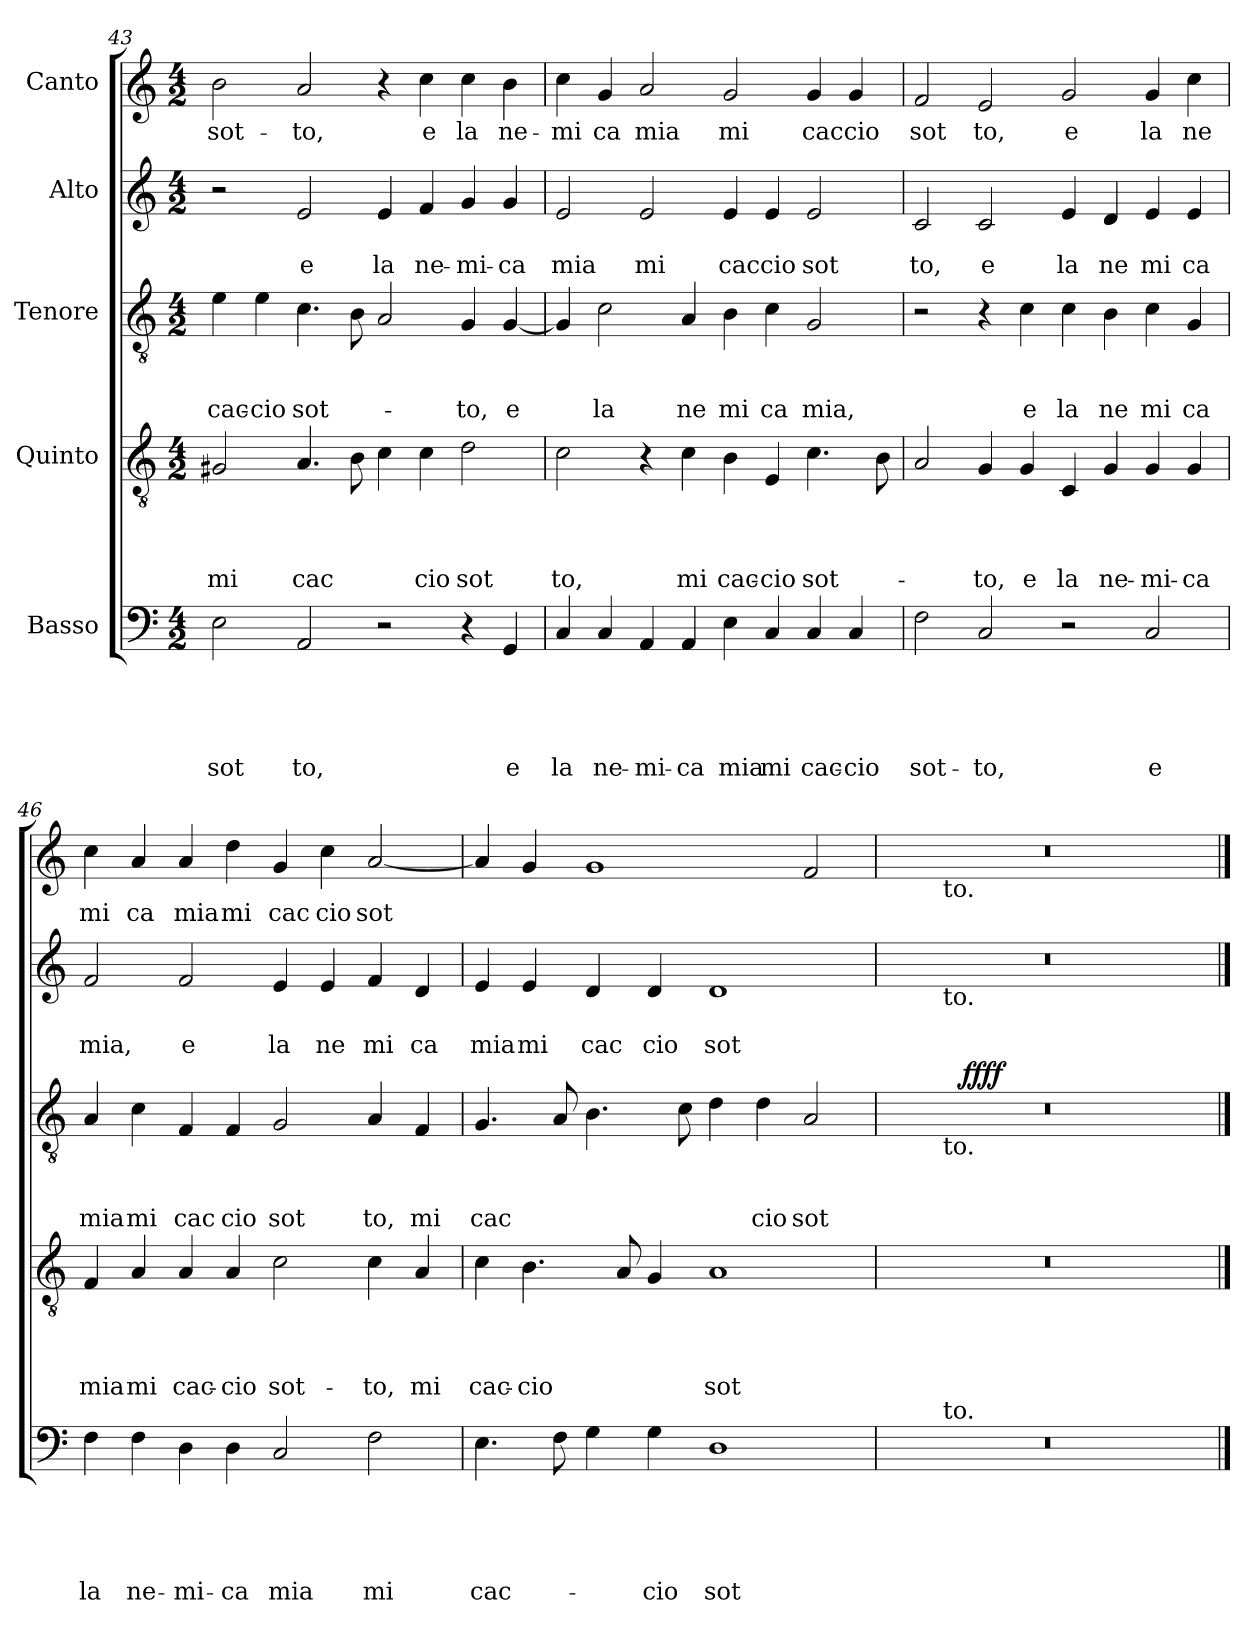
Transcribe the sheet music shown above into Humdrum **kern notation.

**kern	**text	**text	**text	**text	**text	**kern	**text	**text	**text	**text	**kern	**text	**text	**text	**dynam	**kern	**text	**text	**kern	**text
*part5	*part5	*part5	*part5	*part5	*part5	*part4	*part4	*part4	*part4	*part4	*part3	*part3	*part3	*part3	*part3	*part2	*part2	*part2	*part1	*part1
*staff5	*staff5	*staff5	*staff5	*staff5	*staff5	*staff4	*staff4	*staff4	*staff4	*staff4	*staff3	*staff3	*staff3	*staff3	*staff3	*staff2	*staff2	*staff2	*staff1	*staff1
*I"Basso	*	*	*	*	*	*I"Quinto	*	*	*	*	*I"Tenore	*	*	*	*	*I"Alto	*	*	*I"Canto	*
*clefF4	*	*	*	*	*	*clefGv2	*	*	*	*	*clefGv2	*	*	*	*	*clefG2	*	*	*clefG2	*
*k[]	*	*	*	*	*	*k[]	*	*	*	*	*k[]	*	*	*	*	*k[]	*	*	*k[]	*
*C:	*	*	*	*	*	*C:	*	*	*	*	*C:	*	*	*	*	*C:	*	*	*C:	*
*M4/2	*	*	*	*	*	*M4/2	*	*	*	*	*M4/2	*	*	*	*	*M4/2	*	*	*M4/2	*
=43	=43	=43	=43	=43	=43	=43	=43	=43	=43	=43	=43	=43	=43	=43	=43	=43	=43	=43	=43	=43
!	!	!	!	!	!LO:LY:b	!	!	!	!	!LO:LY:b	!	!	!	!LO:LY:b	!	!	!	!	!	!LO:LY:b
2E\	.	.	.	.	sot	2G#X/	.	.	.	mi	4e\	.	.	cac-	.	2r	.	.	2b\	sot-
!	!	!	!	!	!	!	!	!	!	!	!	!	!	!LO:LY:b	!	!	!	!	!	!
.	.	.	.	.	.	.	.	.	.	.	4e\	.	.	-cio	.	.	.	.	.	.
!	!	!	!	!	!LO:LY:b	!	!	!	!	!LO:LY:b	!	!	!	!LO:LY:b	!	!	!	!LO:LY:b	!	!LO:LY:b
2AA/	.	.	.	.	to,	4.A/	.	.	.	cac	4.c\	.	.	sot-	.	2e/	.	e	2a/	-to,
.	.	.	.	.	.	8B\	.	.	.	.	8B\	.	.	.	.	.	.	.	.	.
!	!	!	!	!	!	!	!	!	!	!	!	!	!	!	!	!	!	!LO:LY:b	!	!
2r	.	.	.	.	.	4c\	.	.	.	.	2A/	.	.	.	.	4e/	.	la	4r	.
!	!	!	!	!	!	!	!	!	!	!LO:LY:b	!	!	!	!	!	!	!	!LO:LY:b	!	!LO:LY:b
.	.	.	.	.	.	4c\	.	.	.	cio	.	.	.	.	.	4f/	.	ne-	4cc\	e
!	!	!	!	!	!	!	!	!	!	!LO:LY:b	!	!	!	!LO:LY:b	!	!	!	!LO:LY:b	!	!LO:LY:b
4r	.	.	.	.	.	2d\	.	.	.	sot	4G/	.	.	-to,	.	4g/	.	-mi-	4cc\	la
!	!	!	!	!	!LO:LY:b	!	!	!	!	!	!	!	!	!LO:LY:b	!	!	!	!LO:LY:b	!	!LO:LY:b
4GG/	.	.	.	.	e	.	.	.	.	.	[>4G/	.	.	e	.	4g/	.	-ca	4b\	ne-
!!LO:PB:g=z
=44	=44	=44	=44	=44	=44	=44	=44	=44	=44	=44	=44	=44	=44	=44	=44	=44	=44	=44	=44	=44
!	!	!	!	!	!LO:LY:b	!	!	!	!	!LO:LY:b	!	!	!	!	!	!	!	!LO:LY:b	!	!LO:LY:b
4C/	.	.	.	.	la	2c\	.	.	.	to,	4G/]	.	.	.	.	2e/	.	mia	4cc\	-mi
!	!	!	!	!	!LO:LY:b	!	!	!	!	!	!	!	!	!LO:LY:b	!	!	!	!	!	!LO:LY:b
4C/	.	.	.	.	ne-	.	.	.	.	.	2c\	.	.	la	.	.	.	.	4g/	ca
!	!	!	!	!	!LO:LY:b	!	!	!	!	!	!	!	!	!	!	!	!	!LO:LY:b	!	!LO:LY:b
4AA/	.	.	.	.	-mi-	4r	.	.	.	.	.	.	.	.	.	2e/	.	mi	2a/	mia
!	!	!	!	!	!LO:LY:b	!	!	!	!	!LO:LY:b	!	!	!	!LO:LY:b	!	!	!	!	!	!
4AA/	.	.	.	.	-ca	4c\	.	.	.	mi	4A/	.	.	ne	.	.	.	.	.	.
!	!	!	!	!	!LO:LY:b	!	!	!	!	!LO:LY:b	!	!	!	!LO:LY:b	!	!	!	!LO:LY:b	!	!LO:LY:b
4E\	.	.	.	.	mia	4B\	.	.	.	cac-	4B\	.	.	mi	.	4e/	.	cac	2g/	mi
!	!	!	!	!	!LO:LY:b	!	!	!	!	!LO:LY:b	!	!	!	!LO:LY:b	!	!	!	!LO:LY:b	!	!
4C/	.	.	.	.	mi	4E/	.	.	.	-cio	4c\	.	.	ca	.	4e/	.	cio	.	.
!	!	!	!	!	!LO:LY:b	!	!	!	!	!LO:LY:b	!	!	!	!LO:LY:b	!	!	!	!LO:LY:b	!	!LO:LY:b
4C/	.	.	.	.	cac-	4.c\	.	.	.	sot-	2G/	.	.	mia,	.	2e/	.	sot	4g/	cac
!	!	!	!	!	!LO:LY:b	!	!	!	!	!	!	!	!	!	!	!	!	!	!	!LO:LY:b
4C/	.	.	.	.	-cio	.	.	.	.	.	.	.	.	.	.	.	.	.	4g/	cio
.	.	.	.	.	.	8B\	.	.	.	.	.	.	.	.	.	.	.	.	.	.
=45	=45	=45	=45	=45	=45	=45	=45	=45	=45	=45	=45	=45	=45	=45	=45	=45	=45	=45	=45	=45
!	!	!	!	!	!LO:LY:b	!	!	!	!	!	!	!	!	!	!	!	!	!LO:LY:b	!	!LO:LY:b
2F\	.	.	.	.	sot-	2A/	.	.	.	.	2r	.	.	.	.	2c/	.	to,	2f/	sot
!	!	!	!	!	!LO:LY:b	!	!	!	!	!LO:LY:b	!	!	!	!	!	!	!	!LO:LY:b	!	!LO:LY:b
2C/	.	.	.	.	-to,	4G/	.	.	.	-to,	4r	.	.	.	.	2c/	.	e	2e/	to,
!	!	!	!	!	!	!	!	!	!	!LO:LY:b	!	!	!	!LO:LY:b	!	!	!	!	!	!
.	.	.	.	.	.	4G/	.	.	.	e	4c\	.	.	e	.	.	.	.	.	.
!	!	!	!	!	!	!	!	!	!	!LO:LY:b	!	!	!	!LO:LY:b	!	!	!	!LO:LY:b	!	!LO:LY:b
2r	.	.	.	.	.	4C/	.	.	.	la	4c\	.	.	la	.	4e/	.	la	2g/	e
!	!	!	!	!	!	!	!	!	!	!LO:LY:b	!	!	!	!LO:LY:b	!	!	!	!LO:LY:b	!	!
.	.	.	.	.	.	4G/	.	.	.	ne-	4B\	.	.	ne	.	4d/	.	ne	.	.
!	!	!	!	!	!LO:LY:b	!	!	!	!	!LO:LY:b	!	!	!	!LO:LY:b	!	!	!	!LO:LY:b	!	!LO:LY:b
2C/	.	.	.	.	e	4G/	.	.	.	-mi-	4c\	.	.	mi	.	4e/	.	mi	4g/	la
!	!	!	!	!	!	!	!	!	!	!LO:LY:b	!	!	!	!LO:LY:b	!	!	!	!LO:LY:b	!	!LO:LY:b
.	.	.	.	.	.	4G/	.	.	.	-ca	4G/	.	.	ca	.	4e/	.	ca	4cc\	ne
=46	=46	=46	=46	=46	=46	=46	=46	=46	=46	=46	=46	=46	=46	=46	=46	=46	=46	=46	=46	=46
!	!	!	!	!	!LO:LY:b	!	!	!	!	!LO:LY:b	!	!	!	!LO:LY:b	!	!	!	!LO:LY:b	!	!LO:LY:b
4F\	.	.	.	.	la	4F/	.	.	.	mia	4A/	.	.	mia	.	2f/	.	mia,	4cc\	mi
!	!	!	!	!	!LO:LY:b	!	!	!	!	!LO:LY:b	!	!	!	!LO:LY:b	!	!	!	!	!	!LO:LY:b
4F\	.	.	.	.	ne-	4A/	.	.	.	mi	4c\	.	.	mi	.	.	.	.	4a/	ca
!	!	!	!	!	!LO:LY:b	!	!	!	!	!LO:LY:b	!	!	!	!LO:LY:b	!	!	!	!LO:LY:b	!	!LO:LY:b
4D\	.	.	.	.	-mi-	4A/	.	.	.	cac-	4F/	.	.	cac	.	2f/	.	e	4a/	mia
!	!	!	!	!	!LO:LY:b	!	!	!	!	!LO:LY:b	!	!	!	!LO:LY:b	!	!	!	!	!	!LO:LY:b
4D\	.	.	.	.	-ca	4A/	.	.	.	-cio	4F/	.	.	cio	.	.	.	.	4dd\	mi
!	!	!	!	!	!LO:LY:b	!	!	!	!	!LO:LY:b	!	!	!	!LO:LY:b	!	!	!	!LO:LY:b	!	!LO:LY:b
2C/	.	.	.	.	mia	2c\	.	.	.	sot-	2G/	.	.	sot	.	4e/	.	la	4g/	cac
!	!	!	!	!	!	!	!	!	!	!	!	!	!	!	!	!	!	!LO:LY:b	!	!LO:LY:b
.	.	.	.	.	.	.	.	.	.	.	.	.	.	.	.	4e/	.	ne	4cc\	cio
!	!	!	!	!	!LO:LY:b	!	!	!	!	!LO:LY:b	!	!	!	!LO:LY:b	!	!	!	!LO:LY:b	!	!LO:LY:b
2F\	.	.	.	.	mi	4c\	.	.	.	-to,	4A/	.	.	to,	.	4f/	.	mi	[<2a/	sot
!	!	!	!	!	!	!	!	!	!	!LO:LY:b	!	!	!	!LO:LY:b	!	!	!	!LO:LY:b	!	!
.	.	.	.	.	.	4A/	.	.	.	mi	4F/	.	.	mi	.	4d/	.	ca	.	.
=47	=47	=47	=47	=47	=47	=47	=47	=47	=47	=47	=47	=47	=47	=47	=47	=47	=47	=47	=47	=47
!	!	!	!	!	!LO:LY:b	!	!	!	!	!LO:LY:b	!	!	!	!LO:LY:b	!	!	!	!LO:LY:b	!	!
4.E\	.	.	.	.	cac-	4c\	.	.	.	cac-	4.G/	.	.	cac	.	4e/	.	mia	4a/]	.
!	!	!	!	!	!	!	!	!	!	!LO:LY:b	!	!	!	!	!	!	!	!LO:LY:b	!	!
.	.	.	.	.	.	4.B\	.	.	.	-cio	.	.	.	.	.	4e/	.	mi	4g/	.
8F\	.	.	.	.	.	.	.	.	.	.	8A/	.	.	.	.	.	.	.	.	.
!	!	!	!	!	!	!	!	!	!	!	!	!	!	!	!	!	!	!LO:LY:b	!	!
4G\	.	.	.	.	.	.	.	.	.	.	4.B\	.	.	.	.	4d/	.	cac	1g	.
.	.	.	.	.	.	8A/	.	.	.	.	.	.	.	.	.	.	.	.	.	.
!	!	!	!	!	!LO:LY:b	!	!	!	!	!	!	!	!	!	!	!	!	!LO:LY:b	!	!
4G\	.	.	.	.	-cio	4G/	.	.	.	.	.	.	.	.	.	4d/	.	cio	.	.
.	.	.	.	.	.	.	.	.	.	.	8c\	.	.	.	.	.	.	.	.	.
!	!	!	!	!	!LO:LY:b	!	!	!	!	!LO:LY:b	!	!	!	!	!	!	!	!LO:LY:b	!	!
1D	.	.	.	.	sot-	1A	.	.	.	sot-	4d\	.	.	.	.	1d	.	sot	.	.
!	!	!	!	!	!	!	!	!	!	!	!	!	!	!LO:LY:b	!	!	!	!	!	!
.	.	.	.	.	.	.	.	.	.	.	4d\	.	.	cio	.	.	.	.	.	.
!	!	!	!	!	!	!	!	!	!	!	!	!	!	!LO:LY:b	!	!	!	!	!	!
.	.	.	.	.	.	.	.	.	.	.	2A/	.	.	sot	.	.	.	.	2f/	.
=48	=48	=48	=48	=48	=48	=48	=48	=48	=48	=48	=48	=48	=48	=48	=48	=48	=48	=48	=48	=48
*^	*	*	*	*	*	*	*	*	*	*	*^	*	*	*	*	*^	*	*	*^	*
*	*	*	*	*	*	*	*	*	*	*	*	*	*^	*	*	*	*	*	*	*	*	*	*	*
0r	4ryy	.	.	.	.	.	0r	.	.	.	.	0r	4ryy	4ryy	.	.	.	.	0r	4ryy	.	.	0r	4ryy	.
.	32ryy	.	.	.	.	.	.	.	.	.	.	.	16.ryy	32ryy	.	.	.	.	.	32ryy	.	.	.	32ryy	.
!	!	!	!	!	!	!	!	!	!	!	!	!	!	!	!	!	!	!	!	!	!	!	!	!LO:TX:b:t=to.	!
!	!	!	!	!	!	!	!	!	!	!	!	!	!	!	!	!	!	!	!	!LO:TX:b:t=to.	!	!	!	!	!
!	!	!	!	!	!	!	!	!	!	!	!	!	!	!LO:TX:b:t=to.	!	!	!	!	!	!	!	!	!	!	!
!	!LO:TX:a:t=to.	!	!	!	!	!	!	!	!	!	!	!	!	!	!	!	!	!	!	!	!	!	!	!	!
.	1ryy	.	.	.	.	.	.	.	.	.	.	.	.	1ryy	.	.	.	.	.	1ryy	.	.	.	1ryy	.
!	!	!	!	!	!	!	!	!	!	!	!	!	!	!	!	!	!	!LO:DY:a	!	!	!	!	!	!	!
.	.	.	.	.	.	.	.	.	.	.	.	.	1ryy	.	.	.	.	ffff	.	.	.	.	.	.	.
.	2ryy	.	.	.	.	.	.	.	.	.	.	.	.	2ryy	.	.	.	.	.	2ryy	.	.	.	2ryy	.
.	.	.	.	.	.	.	.	.	.	.	.	.	2ryy	.	.	.	.	.	.	.	.	.	.	.	.
.	8..ryy	.	.	.	.	.	.	.	.	.	.	.	.	8..ryy	.	.	.	.	.	8..ryy	.	.	.	8..ryy	.
.	.	.	.	.	.	.	.	.	.	.	.	.	8ryy	.	.	.	.	.	.	.	.	.	.	.	.
.	.	.	.	.	.	.	.	.	.	.	.	.	32ryy	.	.	.	.	.	.	.	.	.	.	.	.
*	*	*	*	*	*	*	*	*	*	*	*	*v	*v	*v	*	*	*	*	*	*	*	*	*v	*v	*
*v	*v	*	*	*	*	*	*	*	*	*	*	*	*	*	*	*	*v	*v	*	*	*	*
==	==	==	==	==	==	==	==	==	==	==	==	==	==	==	==	==	==	==	==	==
*-	*-	*-	*-	*-	*-	*-	*-	*-	*-	*-	*-	*-	*-	*-	*-	*-	*-	*-	*-	*-
